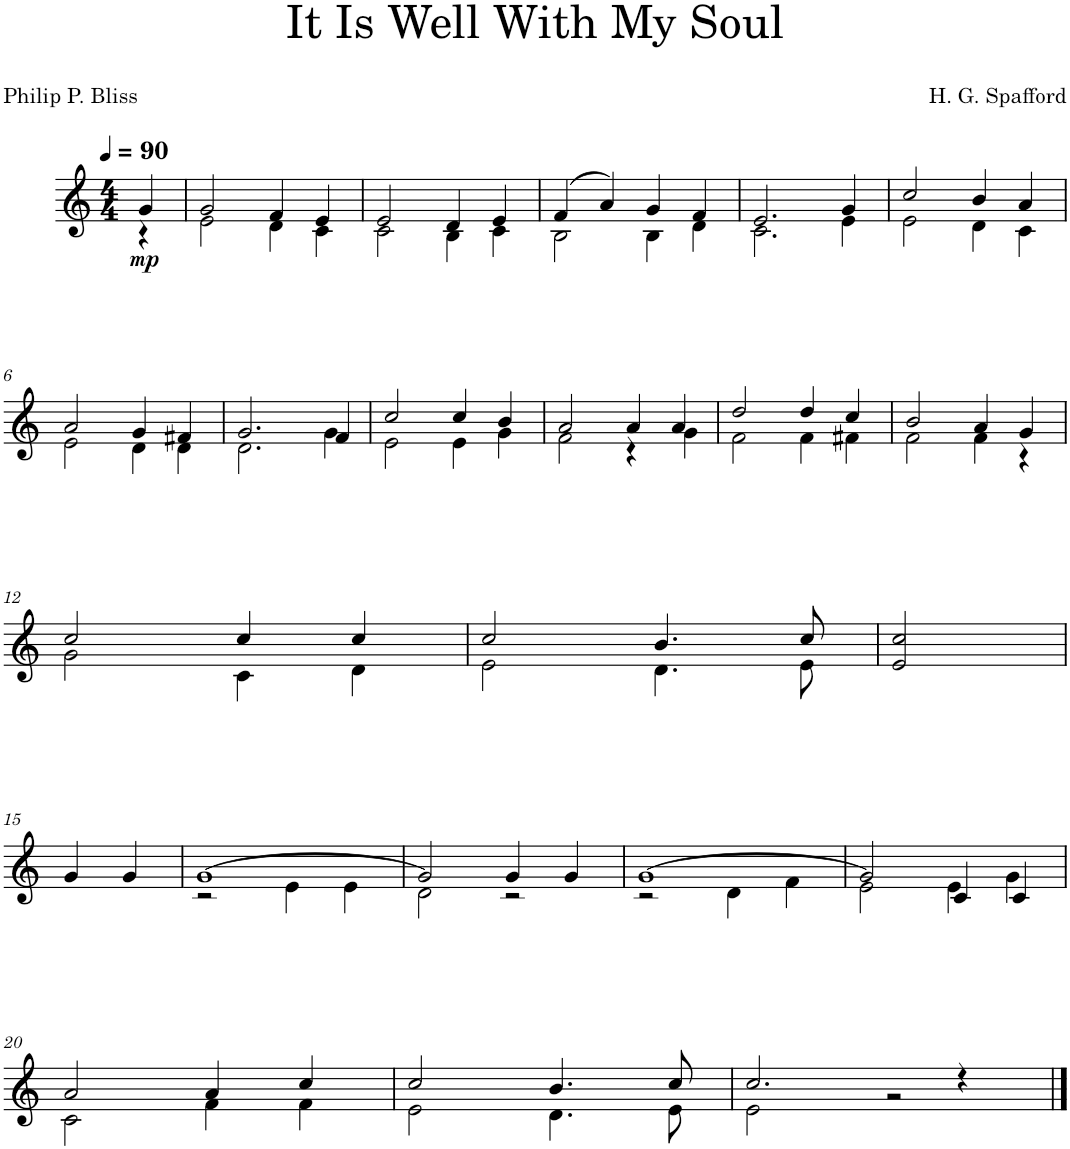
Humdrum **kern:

**kern	**dynam
*part1	*part1
*staff1	*staff1
*I"Piano	*
*I'Pno.	*
*clefG2	*
*k[]	*
*M4/4	*
*MM90	*
=	=
*^	*
!	!	!LO:DY:b
4g/	4r	mp
=1	=1	=1
2g/	2e\	.
4f/	4d\	.
4e/	4c\	.
=2	=2	=2
2e/	2c\	.
4d/	4B\	.
4e/	4c\	.
=3	=3	=3
(4f/	2B\	.
4a/)	.	.
4g/	4B\	.
4f/	4d\	.
=4	=4	=4
2.e/	2.c\	.
4g/	4e\	.
=5	=5	=5
2cc/	2e\	.
4b/	4d\	.
4a/	4c\	.
!!LO:LB:g=z	!!
=6	=6	=6
2a/	2e\	.
4g/	4d\	.
4f#X/	4d\	.
=7	=7	=7
2.g/	2.d\	.
4f/	4g\	.
=8	=8	=8
2cc/	2e\	.
4cc/	4e\	.
4b/	4g\	.
=9	=9	=9
2a/	2f\	.
4a/	4r	.
4a/	4g\	.
=10	=10	=10
2dd/	2f\	.
4dd/	4f\	.
4cc/	4f#X\	.
=11	=11	=11
2b/	2f\	.
4a/	4f\	.
4g/	4r	.
!!LO:LB:g=z	!!
=12	=12	=12
2cc/	2g\	.
4cc/	4c\	.
4cc/	4d\	.
=13	=13	=13
2cc/	2e\	.
4.b/	4.d\	.
8cc/	8e\	.
*v	*v	*
=14	=14
2e/ 2cc/	.
!!LO:LB:g=z
=15	=15
4g/	.
4g/	.
=16	=16
*^	*
[1g	2r	.
.	4e\	.
.	4e\	.
=17	=17	=17
2g/]	2d\	.
4g/	2r	.
4g/	.	.
=18	=18	=18
[1g	2r	.
.	4d\	.
.	4f\	.
=19	=19	=19
2g/]	2e\	.
4c/	4e\	.
4c/	4g\	.
!!LO:LB:g=z	!!
=20	=20	=20
2a/	2c\	.
4a/	4f\	.
4cc/	4f\	.
=21	=21	=21
2cc/	2e\	.
4.b/	4.d\	.
8cc/	8e\	.
=22	=22	=22
2.cc/	2e\	.
.	2r	.
4r	.	.
*v	*v	*
==	==
*-	*-
